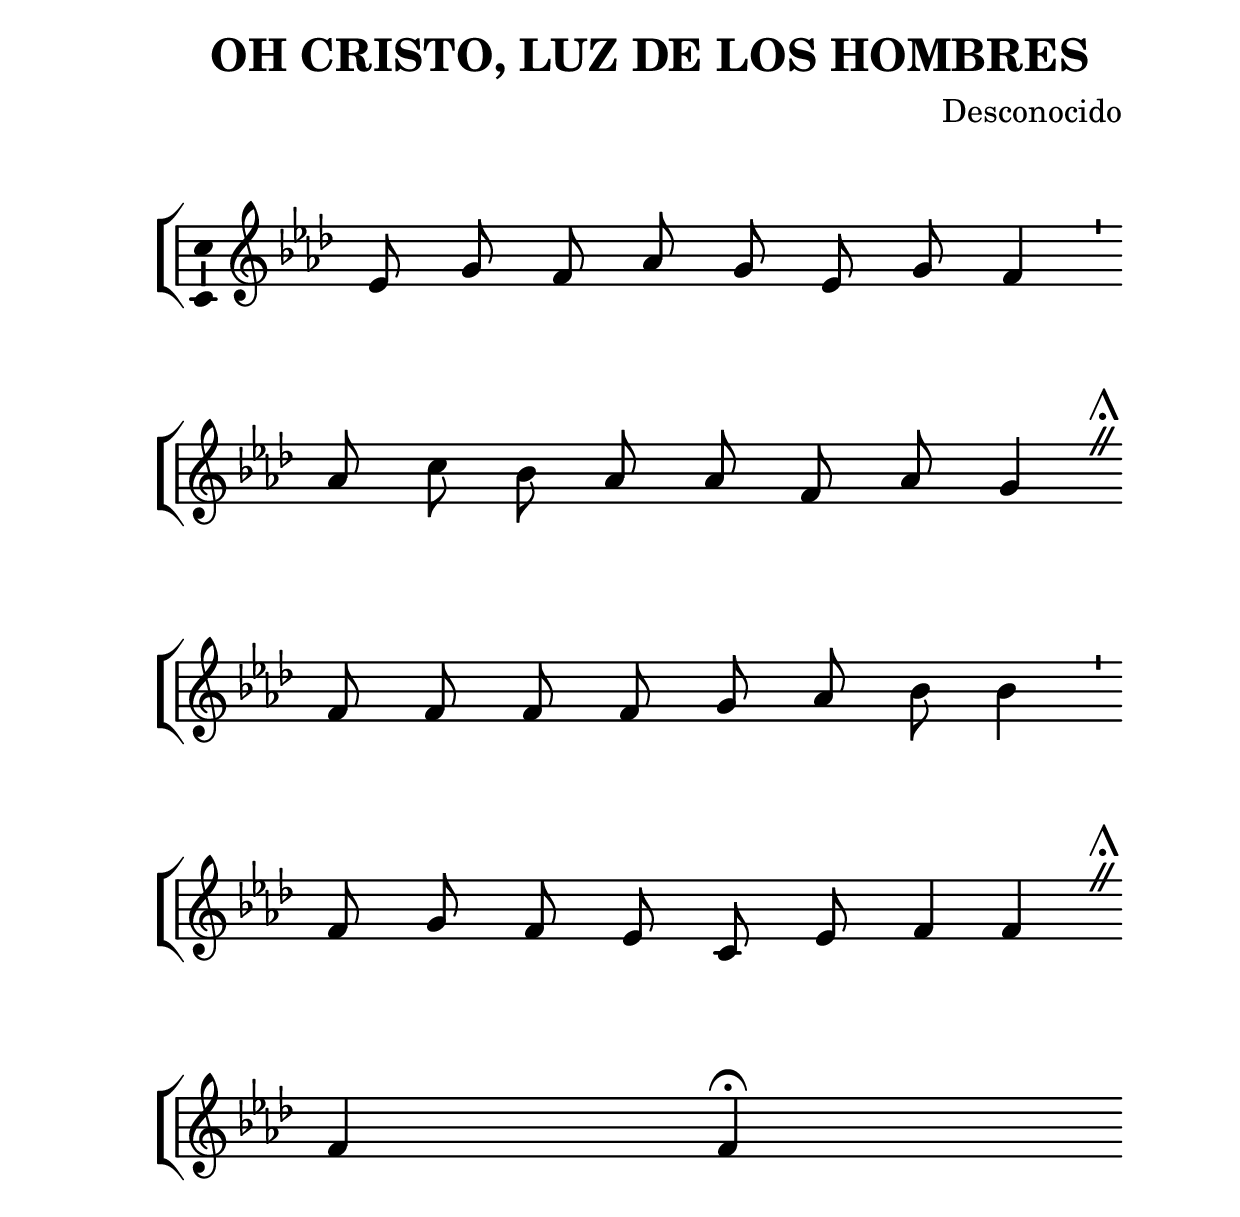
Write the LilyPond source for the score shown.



%versión de lilypond para la que se ha escrito esta partitura:
\version "2.16.0"

	%Tamaño papel
	#(set-default-paper-size "a4")
	%Tamaño partitura
	#(set-global-staff-size 28)
	%No responde al pulsar sobre una nota
	#(ly:set-option 'point-and-click #f)

%parámetros del encabezamiento:
\header {
	%title = "OH CRISTO, LUZ DE LOS HOMBRES"
	title = \markup{\fontsize #-1 "OH CRISTO, LUZ DE LOS HOMBRES"}
	subtitle = ""
	composer = "Desconocido"
	poet = ""
	meter = ""
	arranger = ""
%	tagline="Monasterio de la Madre de Dios. Buenafuente del Sistal."
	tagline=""
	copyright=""
	}

%parámetros asociados al papel:
\paper  {
	oddHeaderMarkup = \markup {\fill-line { \on-the-fly #not-first-page \fromproperty #'header:title \on-the-fly #not-first-page \fromproperty #'header:composer }}
	evenHeaderMarkup = \markup {\fill-line { \fromproperty #'header:composer \fromproperty #'header:title }}
	#(set-paper-size "a4")
	print-page-number = ##f
	first-page-number = 1
	print-first-page-number = ##f
%	head-separation = 3.0 \cm
	top-margin = 2.0 \cm
	bottom-margin = 0.0\cm
%%%	bottom-margin = -2.0\cm
	left-margin = 3.0 \cm
	line-width = 16.0 \cm
	indent = 8\mm
	interscoreline = 2.\mm
	between-system-space = 15\mm
%	para que las partituras no llenen la hoja:
	ragged-bottom = ##t
%	idem para la última hoja:
	ragged-last-bottom = ##f
%	para que las partituras llenen el ancho del papel:
	ragged-last = ##f
	after-title-space = 2.5 \cm
%page-count=1
%system-count=7

	%Flexible Vertical Spacing
%	markup-markup-spacing =
%	#'((basic-distance . 15) (minimum-distance . 15) (padding . 3))
	markup-system-spacing =
	#'((basic-distance . 15) (minimum-distance . 15) (padding . 3))
	system-system-spacing =
	#'((basic-distance . 15) (minimum-distance . 15) (padding . 3))
	score-system-spacing =
	#'((basic-distance . 15) (minimum-distance . 15) (padding . 5))
%	top-system-spacing = % header
%	#'((basic-distance . 8) (minimum-distance . 0) (padding . 0))
%	top-markup-spacing =
%	#'((basic-distance . 20) (minimum-distance . 20) (padding . 0))
	last-bottom-spacing = % footer
	#'((basic-distance . 5) (minimum-distance . 5) (padding . 0))
%	score-markup-spacing =
%	#'((basic-distance . 16) (minimum-distance . 13) (padding . 0))

	}


%para incluir divisiones gregorianas
\include "gregorian.ly"
%Ojo. Incluir este fichero implica desactivar la sentencia ragged-last = ##f
%Es decir, deja de justificar las partituras a la derecha


%parámetros que afectan a toda la partitura:
global =  {
	%clave de sol (G):
	\clef G
	%armadura:
%%%	\transpose a b
	\key aes \major
	\tempo 4=75
	\set Score.tempoHideNote = ##t
	}

melodia =
%%%	\transpose a b
{
	\relative c' {

\time 9/8
\autoBeamOff

ees8 g f aes g ees g f4
\divisioMinima
\break

aes8 c bes aes aes f aes g4
\divisioMaior
\break

f8 f f f g aes bes bes4
\divisioMinima
\break

\time 10/8
f8 g f ees c ees f4 f
\divisioMaior
\break

\time 4/8
f4 f \fermata
\finalis

%\bar "|."
}
}


texto = \lyricmode {
\set stanza =#"1. " Oh Cris -- to, luz de los hom -- bres,
a -- lum -- bra nues -- tras ti -- nie -- blas,
a -- ho -- ra que~el dí -- a nue -- vo
di -- si -- pa la~in -- men -- sa som -- bra.
}

textob = \lyricmode {
\set stanza =#"2. " En es -- te tiem -- po pro -- pi -- cio,
con -- vier -- te los co -- ra -- zo -- nes,
de -- sa -- ta~en rí -- os de llan -- to
el pe -- cho de los so -- ber -- bios.
}

textoc = \lyricmode {
\set stanza =#"3. " Le -- ván -- ta -- nos del a -- bis -- mo,
del ho -- yo de las mal -- da -- des:
tu bra -- zo se -- rá más fuer -- te
que to -- dos nues -- tros pe -- ca -- dos.
	}

textod = \lyricmode {
\set stanza =#"4. " Ya vie -- ne~el dí -- a, tu dí -- a,
la luz a -- pun -- ta~en los mon -- tes:
luz gran -- de, Pas -- cua ben -- di -- ta,
ho -- gue -- ra de cla -- ri -- da -- des.
	}

textoe = \lyricmode {
\set stanza =#"5. " A Ti, oh Dios Tri -- no~y U -- no,
da -- dor de la nue -- va vi -- da,
no -- so -- tros los re -- na -- ci -- dos
al -- za -- mos el can -- to nue -- vo.
A -- mén.
	}


vozStaff = \context Voice = vozStaff
\with {\consists "Ambitus_engraver"}
<<
	\set Staff.instrumentName = ""
	\set Staff.shortInstrumentName = ""
	\set Staff.midiInstrument = #"acoustic grand"
	\set Staff.midiMinimumVolume = #0.7
	\set Staff.midiMaximumVolume = #0.9
	\global
	\melodia
	>>


textoStaff = \context Lyrics = textoStaff <<
%	\set vocalName =#"1. "
	\set shortVocalName =#"1. "
	\lyricsto vozStaff \texto
	>>

textobStaff = \context Lyrics = textobStaff <<
%	\set vocalName =#"2. "
	\set shortVocalName =#"2. "
	\lyricsto vozStaff \textob
	>>

textocStaff = \context Lyrics = textocStaff <<
%	\set vocalName =#"3. "
	\set shortVocalName =#"3. "
	\lyricsto vozStaff \textoc
	>>

textodStaff = \context Lyrics = textodStaff <<
%	\set vocalName =#"4. "
	\set shortVocalName =#"4. "
	\lyricsto vozStaff \textod
	>>

textoeStaff = \context Lyrics = textoeStaff <<
%	\set vocalName =#"5. "
	\set shortVocalName =#"5. "
	\lyricsto vozStaff \textoe
	>>


\book {
	\score {
		\context ChoirStaff {
			\override StaffGroup.SystemStartBracket #'collapse-height = #1
			\override Score.SystemStartBar #'collapse-height = #1
			<<
			\vozStaff
			\textoStaff
			\textobStaff
			\textocStaff
			\textodStaff
			\textoeStaff
			>>
		}
		\layout {
ragged-last = ##f
	    		\context {
				\Lyrics
				%\override LyricText #'font-size = #2
				}
	   		\context {
				\Score
				%\override StaffSymbol #'staff-space = #(magstep +3)
%%%				\override InstrumentName #'X-offset = #1.5
				\override InstrumentName #'X-offset = #5.0
				\override InstrumentName #'font-series = #'bold
				}
			\context {
				\Staff
				\remove "Time_signature_engraver"
				\override BarLine #'transparent = ##t
				}
			}
		}
	\score {
		\context ChoirStaff {
			\override StaffGroup.SystemStartBracket #'collapse-height = #1
			\override Score.SystemStartBar #'collapse-height = #1
			<<
			\vozStaff
			>>
		}
		\midi {
	  		\context {
	  			\Score
				tempoWholesPerMinute = #(ly:make-moment 70 4)
				}
			}
		}
}


